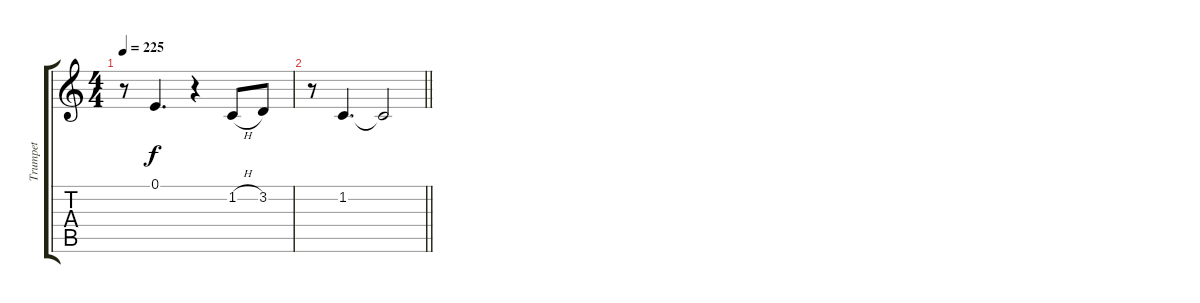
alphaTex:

\track ("Trumpet" "Trumpet") {instrument brasssection}
\staff {score tabs}
\tuning (E4 B3 G3 D3 A2 E2) {hide}
\ts (4 4)
\tempo 225
\clef g2
\ks c
r.8{dy f} 0.1.4{d} r.4 1.2{h}.8 3.2.8 |
\barLineRight lightlight
r.8 1.2.4{d} 1.2{t}.2
